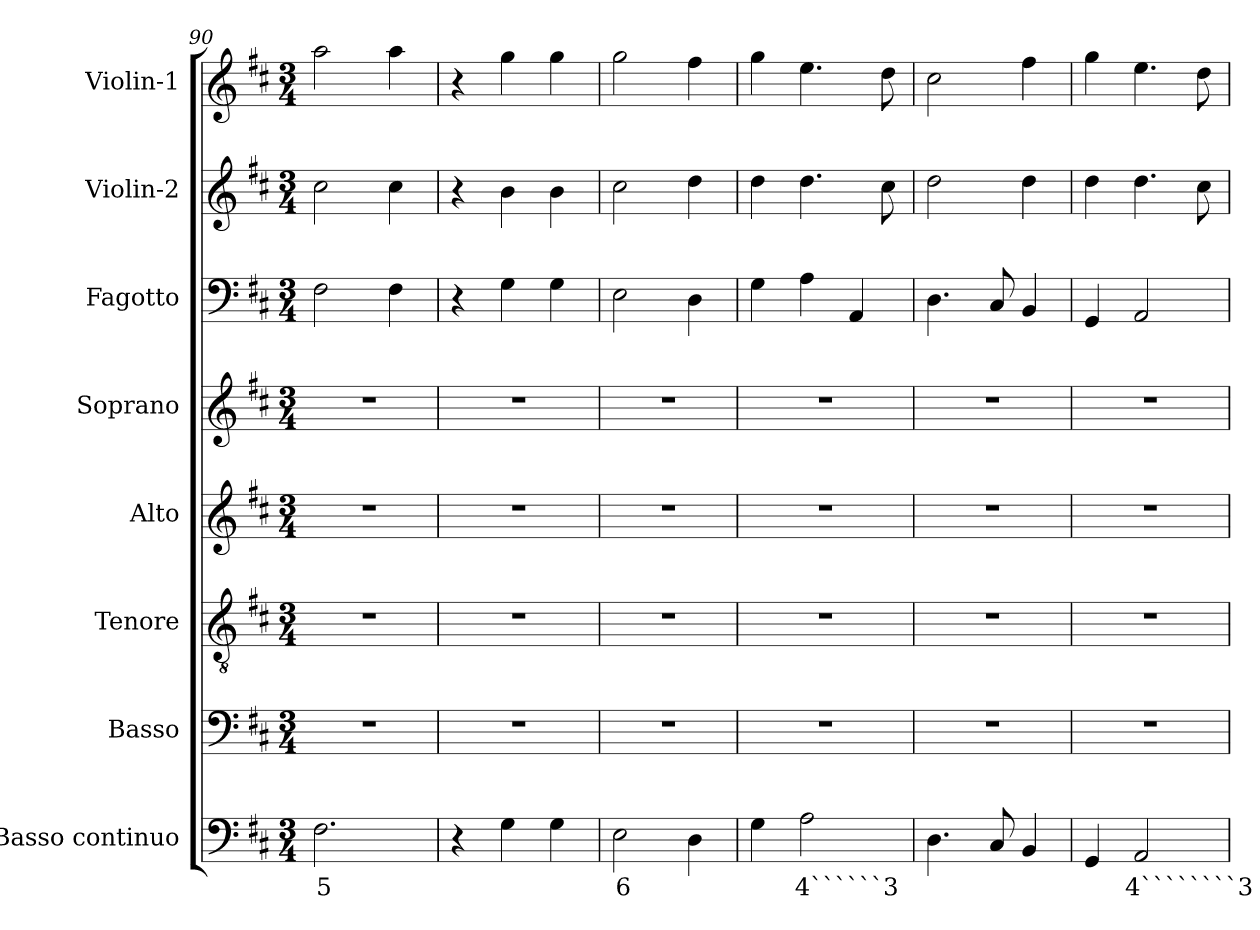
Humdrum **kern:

**kern	**text	**kern	**kern	**kern	**kern	**kern	**kern	**kern
*part8	*part8	*part7	*part6	*part5	*part4	*part3	*part2	*part1
*staff8	*staff8	*staff7	*staff6	*staff5	*staff4	*staff3	*staff2	*staff1
*I"Basso continuo	*	*I"Basso	*I"Tenore	*I"Alto	*I"Soprano	*I"Fagotto	*I"Violin-2	*I"Violin-1
*I'BC	*	*I'B	*I'T	*I'A	*I'S	*I'Fg	*I'V2	*I'V1
*clefF4	*	*clefF4	*clefGv2	*clefG2	*clefG2	*clefF4	*clefG2	*clefG2
*k[f#c#]	*	*k[f#c#]	*k[f#c#]	*k[f#c#]	*k[f#c#]	*k[f#c#]	*k[f#c#]	*k[f#c#]
*D:	*	*D:	*D:	*D:	*D:	*D:	*D:	*D:
*M3/4	*	*M3/4	*M3/4	*M3/4	*M3/4	*M3/4	*M3/4	*M3/4
=90	=90	=90	=90	=90	=90	=90	=90	=90
!	!LO:LY:b	!	!	!	!	!	!	!
2.F#\	5	2.r	2.r	2.r	2.r	2F#\	2cc#\	2aa\
.	.	.	.	.	.	4F#\	4cc#\	4aa\
!!LO:LB:g=z
=91	=91	=91	=91	=91	=91	=91	=91	=91
4r	.	2.r	2.r	2.r	2.r	4r	4r	4r
4G\	.	.	.	.	.	4G\	4b\	4gg\
4G\	.	.	.	.	.	4G\	4b\	4gg\
=92	=92	=92	=92	=92	=92	=92	=92	=92
!	!LO:LY:b	!	!	!	!	!	!	!
2E\	6	2.r	2.r	2.r	2.r	2E\	2cc#\	2gg\
4D\	.	.	.	.	.	4D\	4dd\	4ff#\
=93	=93	=93	=93	=93	=93	=93	=93	=93
4G\	.	2.r	2.r	2.r	2.r	4G\	4dd\	4gg\
!	!LO:LY:b	!	!	!	!	!	!	!
2A\	4``````3	.	.	.	.	4A\	4.dd\	4.ee\
.	.	.	.	.	.	4AA/	.	.
.	.	.	.	.	.	.	8cc#\	8dd\
=94	=94	=94	=94	=94	=94	=94	=94	=94
4.D\	.	2.r	2.r	2.r	2.r	4.D\	2dd\	2cc#\
8C#/	.	.	.	.	.	8C#/	.	.
4BB/	.	.	.	.	.	4BB/	4dd\	4ff#\
=95	=95	=95	=95	=95	=95	=95	=95	=95
4GG/	.	2.r	2.r	2.r	2.r	4GG/	4dd\	4gg\
!	!LO:LY:b	!	!	!	!	!	!	!
2AA/	4````````3	.	.	.	.	2AA/	4.dd\	4.ee\
.	.	.	.	.	.	.	8cc#\	8dd\
=	=	=	=	=	=	=	=	=
*-	*-	*-	*-	*-	*-	*-	*-	*-
